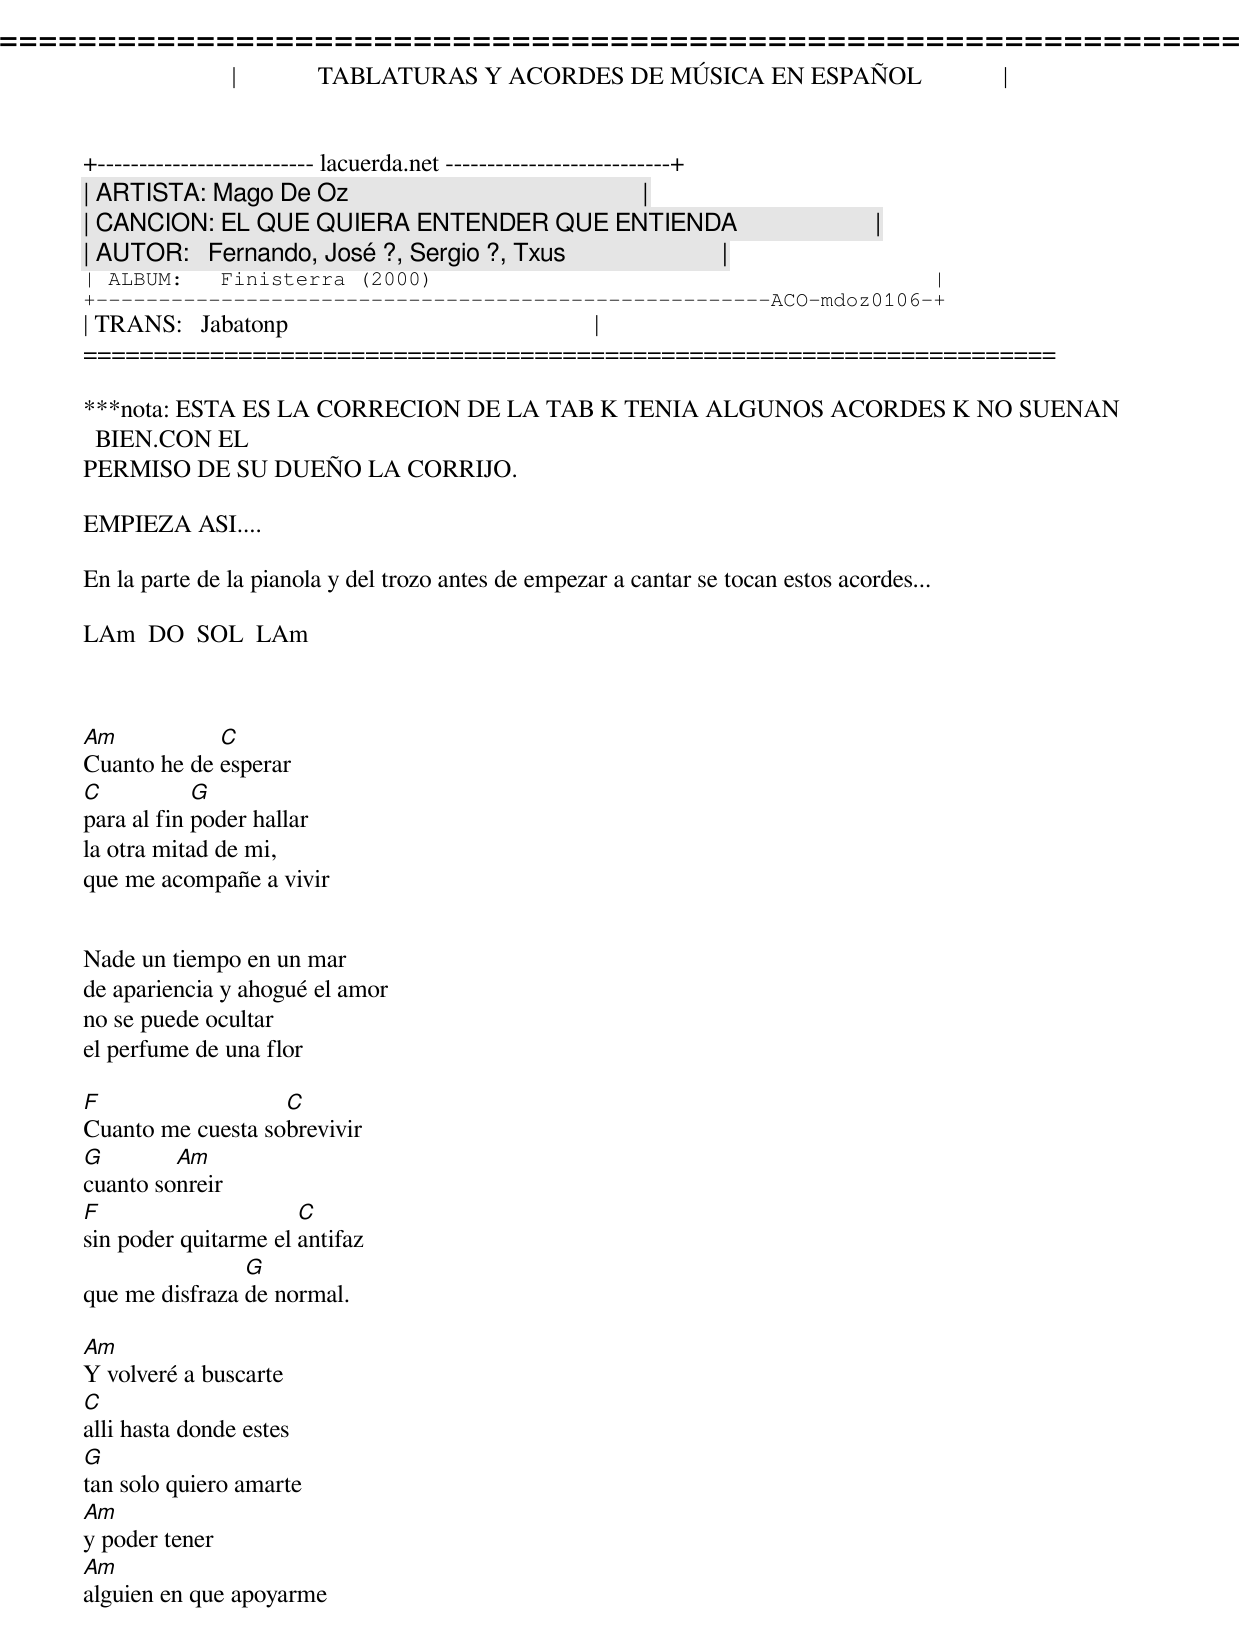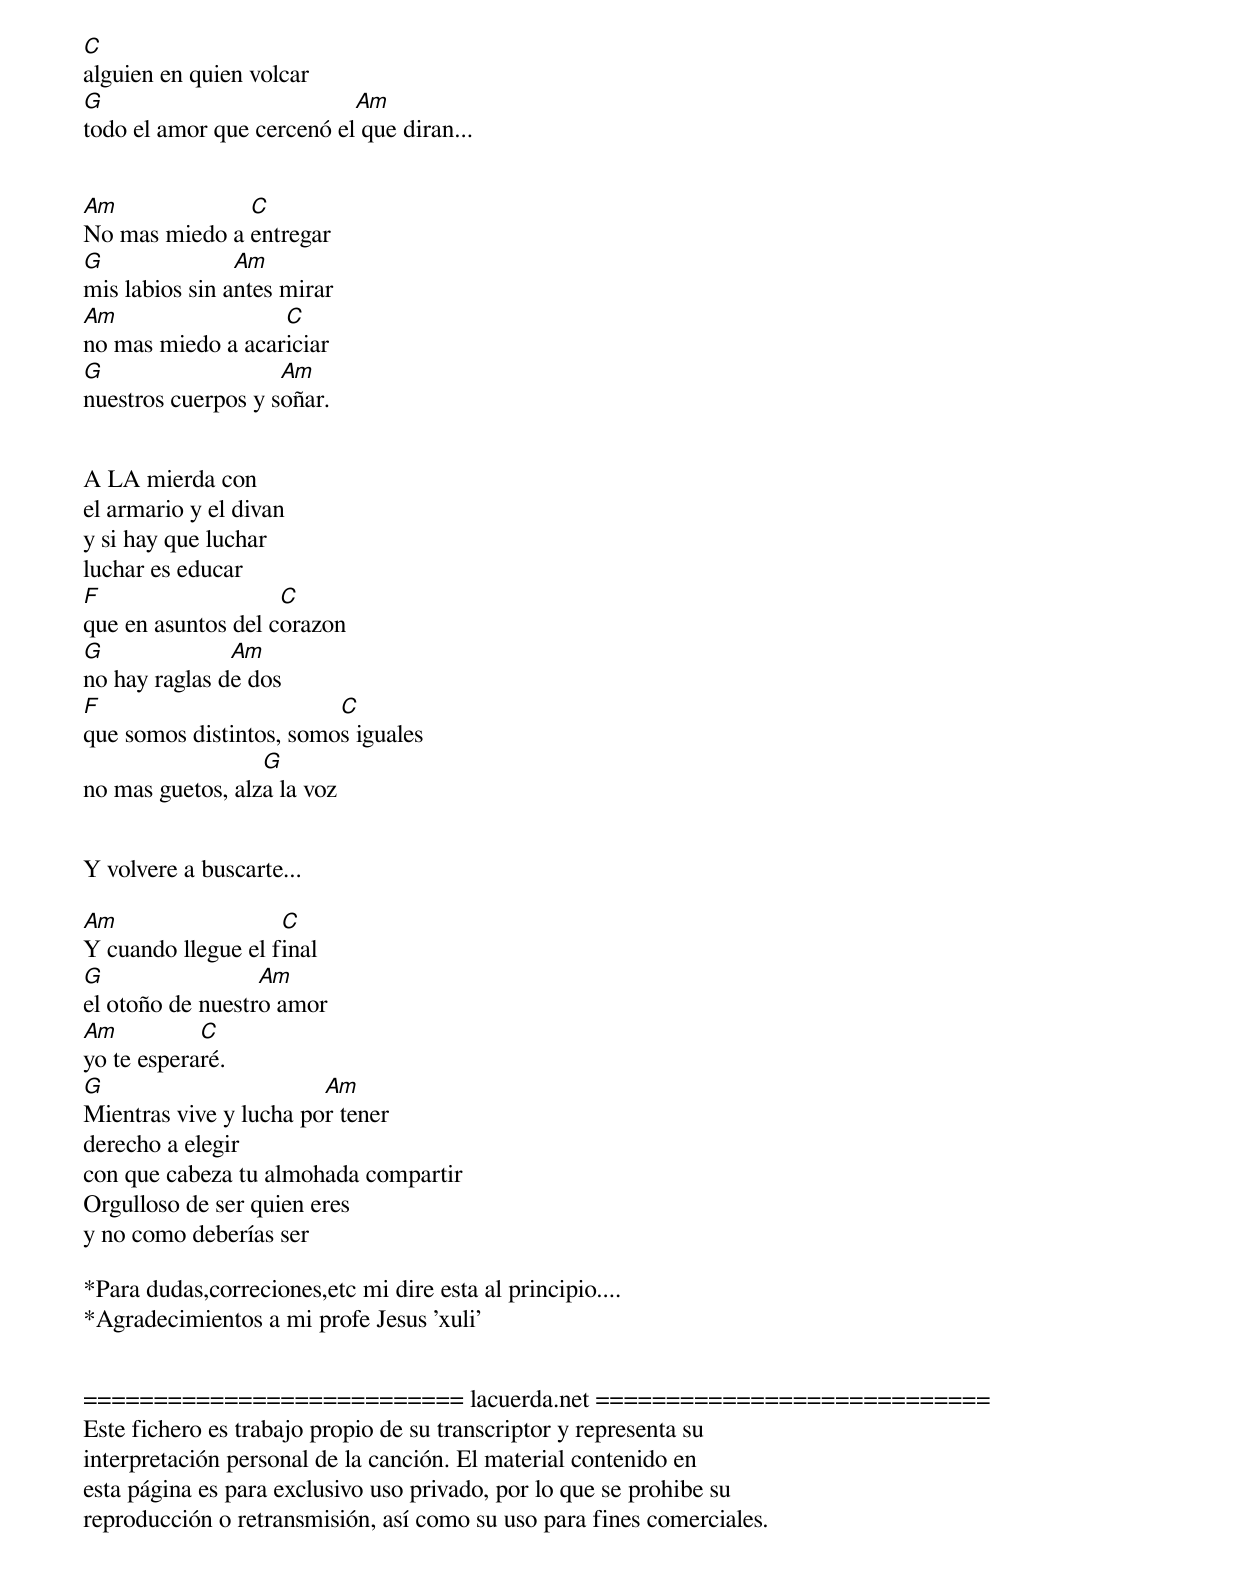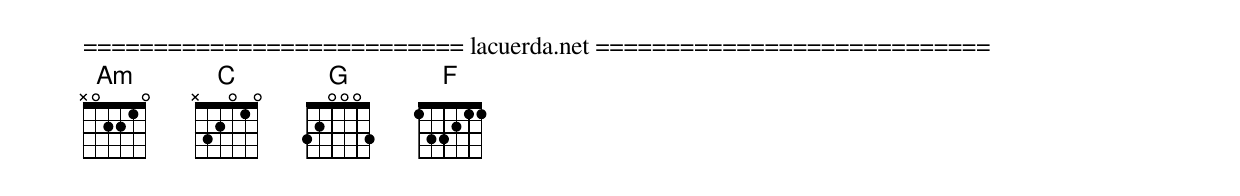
=====================================================================
|             TABLATURAS Y ACORDES DE MÚSICA EN ESPAÑOL             |
+-------------------------- lacuerda.net ---------------------------+
| ARTISTA: Mago De Oz                                               |
| CANCION: EL QUE QUIERA ENTENDER QUE ENTIENDA                      |
| AUTOR:   Fernando, José ?, Sergio ?, Txus                         |
| ALBUM:   Finisterra (2000)                                        |
+------------------------------------------------------ACO-mdoz0106-+
| TRANS:   Jabatonp                                                 |
=====================================================================

***nota: ESTA ES LA CORRECION DE LA TAB K TENIA ALGUNOS ACORDES K NO SUENAN BIEN.CON EL
PERMISO DE SU DUEÑO LA CORRIJO.

EMPIEZA ASI....

En la parte de la pianola y del trozo antes de empezar a cantar se tocan estos acordes...

LAm  DO  SOL  LAm



Am           C
Cuanto he de esperar
C           G
para al fin poder hallar
la otra mitad de mi,
que me acompañe a vivir


Nade un tiempo en un mar
de apariencia y ahogué el amor
no se puede ocultar
el perfume de una flor

F                  C
Cuanto me cuesta sobrevivir
G        Am
cuanto sonreir
F                     C
sin poder quitarme el antifaz
                G
que me disfraza de normal.

Am
Y volveré a buscarte
C
alli hasta donde estes
G
tan solo quiero amarte
Am
y poder tener
Am
alguien en que apoyarme
C
alguien en quien volcar
G                          Am
todo el amor que cercenó el que diran...


Am             C
No mas miedo a entregar
G               Am
mis labios sin antes mirar
Am                 C
no mas miedo a acariciar
G                   Am
nuestros cuerpos y soñar.


A LA mierda con
el armario y el divan
y si hay que luchar
luchar es educar
F                   C
que en asuntos del corazon
G              Am
no hay raglas de dos
F                        C
que somos distintos, somos iguales
                  G
no mas guetos, alza la voz


Y volvere a buscarte...

Am                  C
Y cuando llegue el final
G                 Am
el otoño de nuestro amor
Am          C
yo te esperaré.
G                       Am
Mientras vive y lucha por tener
derecho a elegir
con que cabeza tu almohada compartir
Orgulloso de ser quien eres
y no como deberías ser

*Para dudas,correciones,etc mi dire esta al principio....
*Agradecimientos a mi profe Jesus 'xuli'


=========================== lacuerda.net ============================
Este fichero es trabajo propio de su transcriptor y representa su
interpretación personal de la canción. El material contenido en
esta página es para exclusivo uso privado, por lo que se prohibe su
reproducción o retransmisión, así como su uso para fines comerciales.
=========================== lacuerda.net ============================
